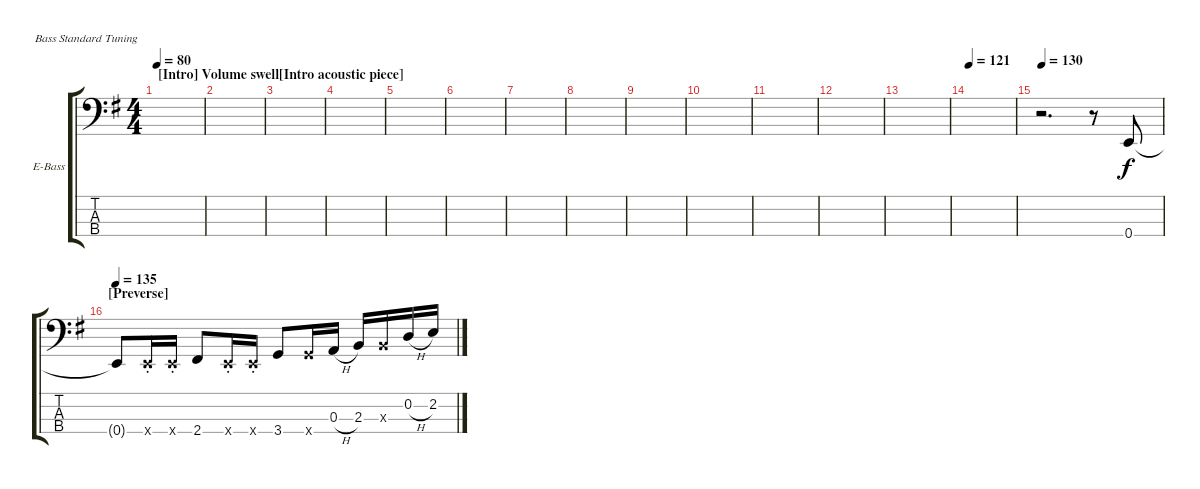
\bracketExtendMode groupsimilarinstruments
\firstSystemTrackNameOrientation horizontal
\otherSystemsTrackNameOrientation horizontal
\track ("Bass" "E-Bass") {instrument electricbasspick}
\staff {score tabs}
\tuning (G2 D2 A1 E1)
\ts (4 4)
\section ("" "[Intro] Volume swell ")
\tempo 80
\clef f4
\ks eminor
|
|
\section ("" "[Intro acoustic piece] ")
|
|
|
|
|
|
|
|
|
|
|
\tempo 121
|
\tempo (130 0.0125)
r.2{d} r.8 0.4.8 |
\section ("" "[Preverse]")
\tempo 135
0.4{t}.8 0.4{st x}.16 0.4{st x}.16 2.4.8 0.4{st x}.16 0.4{st x}.16 3.4.8 3.4{x}.16 0.3{h}.16 2.3.16 2.3{x}.16 0.2{h}.16 2.2.16
